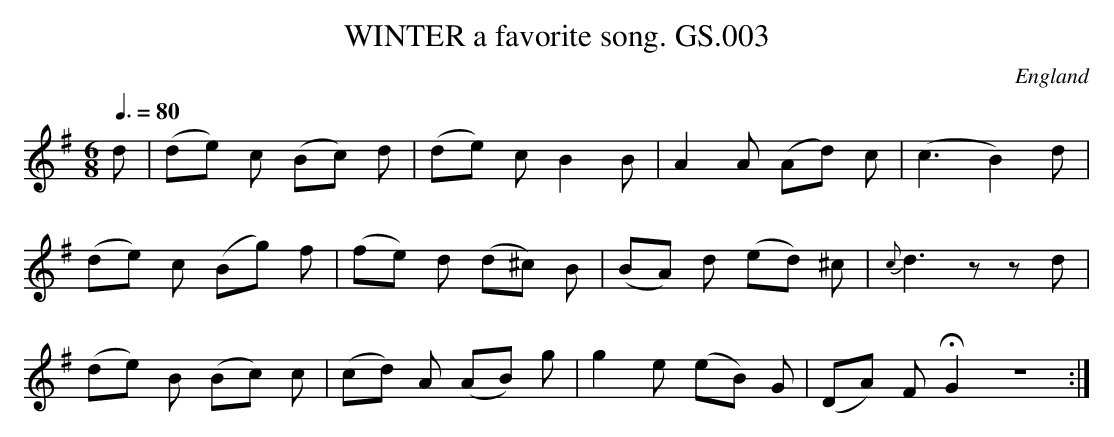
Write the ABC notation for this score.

X:1
T:WINTER a favorite song. GS.003
M:6/8
L:1/8
Q:3/8=80
O:England
K:G major
d| (de) c (Bc) d | (de) cB2 B |  A2 A (Ad) c | (c3B2) d |!
(de) c (Bg) f | (fe) d (d^c) B | (BA) d (ed) ^c | {c} d3 zz d |!
(de) B (Bc) c | (cd) A (AB) g | g2 e (eB) G | (DA) F H G2 Z :|
